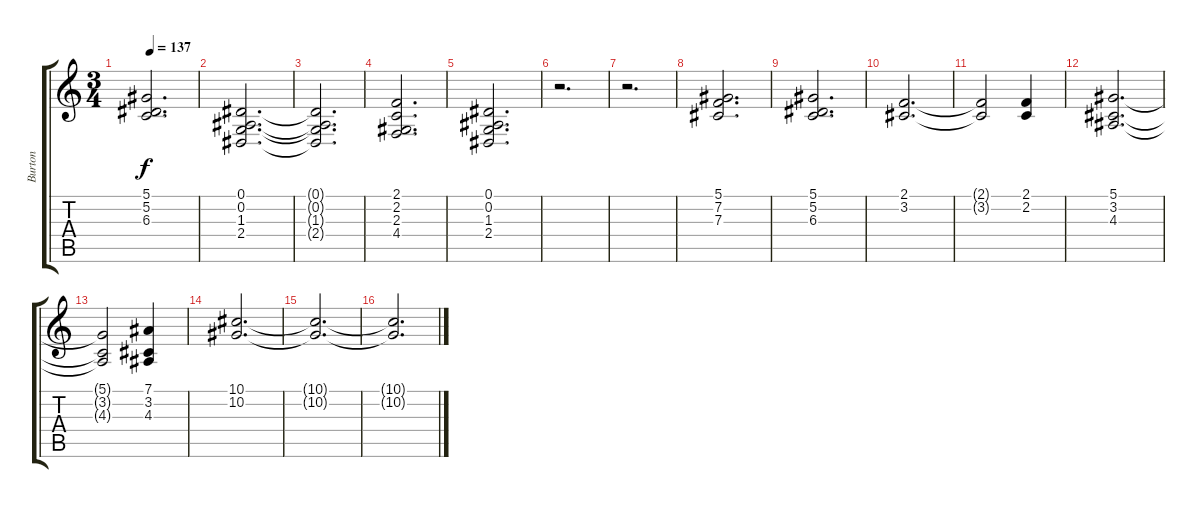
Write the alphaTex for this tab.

\track ("Burton" "Burton") {instrument stringensemble1}
\staff {score tabs}
\tuning (Eb4 Bb3 Gb3 Db3 Ab2 Eb2) {hide}
\ts (3 4)
\tempo 137
\clef g2
\ks c
(5.1 5.2 6.3).2{d dy f} |
(0.1 0.2 1.3 2.4).2{d} |
(0.1{t} 0.2{t} 1.3{t} 2.4{t}).2{d} |
(2.1 2.2 2.3 4.4).2{d} |
(0.1 0.2 1.3 2.4).2{d} |
r.2{d} |
r.2{d} |
(5.1 7.2 7.3).2{d} |
(5.1 5.2 6.3).2{d} |
(2.1 3.2).2{d volume 9} |
(2.1{t} 3.2{t}).2 (2.1 2.2).4 |
(5.1 3.2 4.3).2{d} |
(5.1{t} 3.2{t} 4.3{t}).2 (7.1 3.2 4.3).4 |
(10.1 10.2).2{d} |
(10.1{t} 10.2{t}).2{d} |
(10.1{t} 10.2{t}).2{d}
